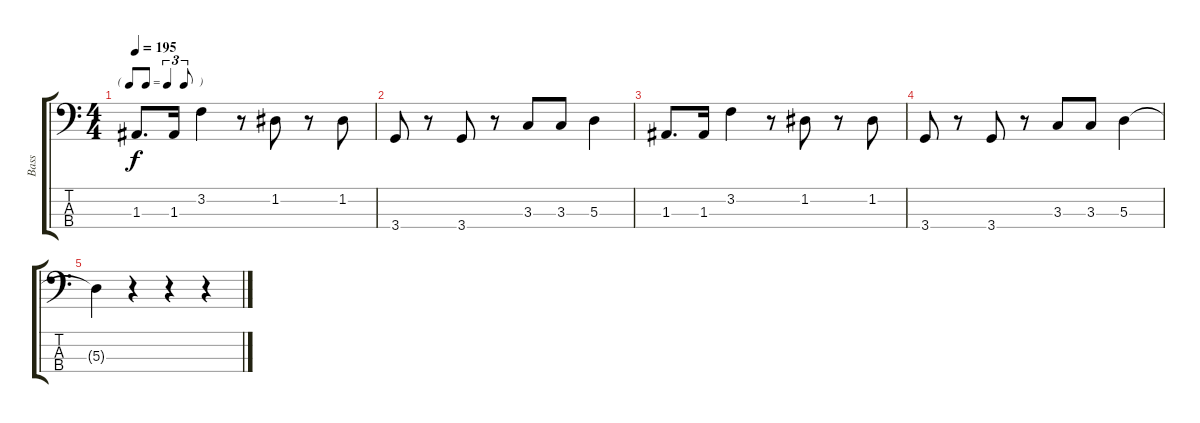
\track ("Bass" "Bass") {instrument acousticbass}
\staff {score tabs}
\tuning (G2 D2 A1 E1) {hide}
\ts (4 4)
\tf triplet8th
\tempo 195
\clef f4
\ks c
1.3.8{d dy f} 1.3.16 3.2.4 r.8 1.2.8 r.8 1.2.8 |
3.4.8 r.8 3.4.8 r.8 3.3.8 3.3.8 5.3.4 |
1.3.8{d} 1.3.16 3.2.4 r.8 1.2.8 r.8 1.2.8 |
3.4.8 r.8 3.4.8 r.8 3.3.8 3.3.8 5.3.4 |
5.3{t}.4 r.4 r.4 r.4
